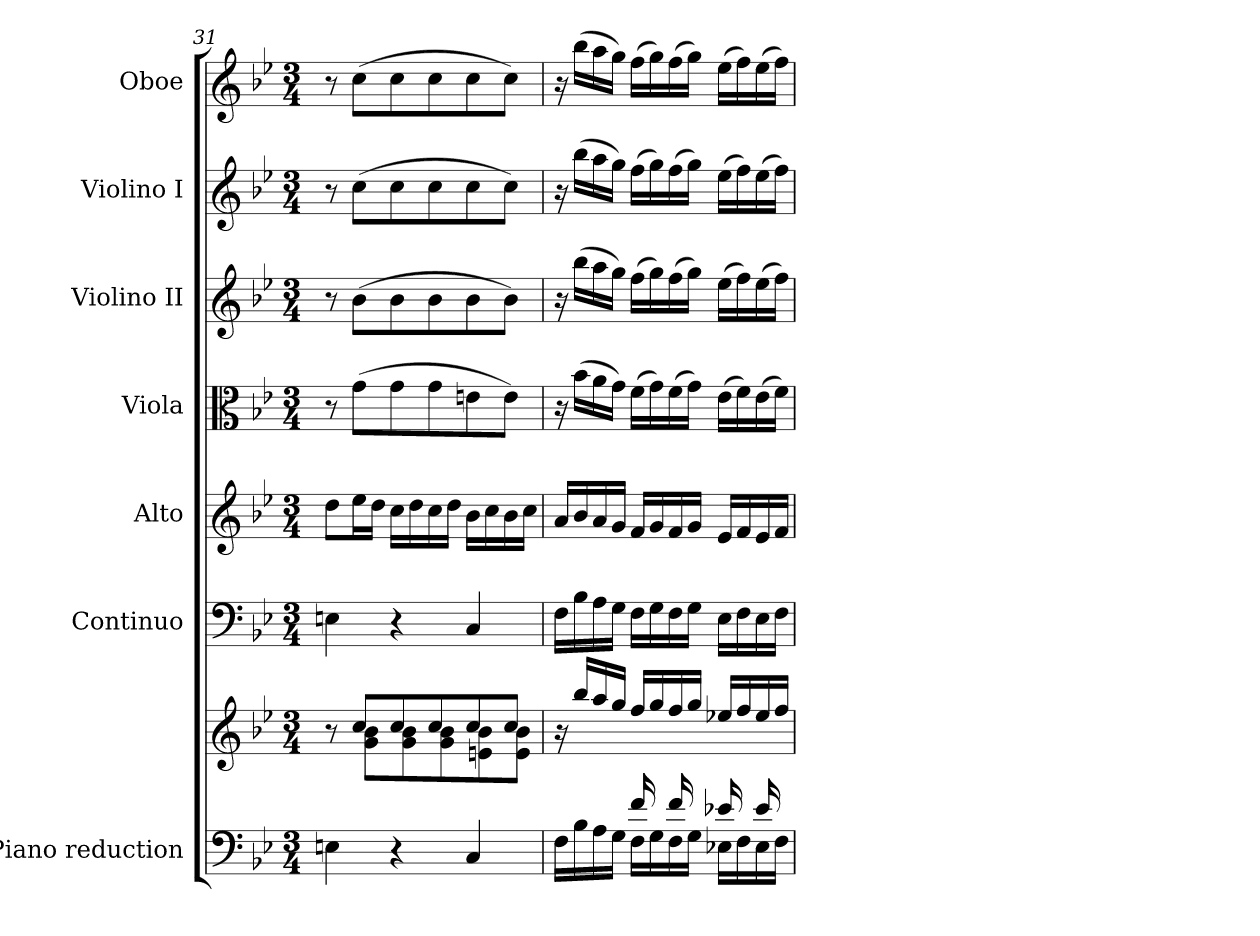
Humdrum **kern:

**kern	**kern	**kern	**kern	**kern	**kern	**kern	**kern
*part7	*part7	*part6	*part5	*part4	*part3	*part2	*part1
*staff8	*staff7	*staff6	*staff5	*staff4	*staff3	*staff2	*staff1
*I"Piano reduction	*	*I"Continuo	*I"Alto	*I"Viola	*I"Violino II	*I"Violino I	*I"Oboe
*I'Pno	*	*	*	*	*	*	*I'Ob
!!LO:PB:g=z
*clefF4	*clefG2	*clefF4	*clefG2	*clefC3	*clefG2	*clefG2	*clefG2
*k[b-e-]	*k[b-e-]	*k[b-e-]	*k[b-e-]	*k[b-e-]	*k[b-e-]	*k[b-e-]	*k[b-e-]
*M3/4	*M3/4	*M3/4	*M3/4	*M3/4	*M3/4	*M3/4	*M3/4
=31	=31	=31	=31	=31	=31	=31	=31
*	*^	*	*	*	*	*	*
4En\	8r	8ryy	4En\	8dd\L	8r	8r	8r	8r
.	8cc/L	8g\ 8b-\L	.	16ee-\L	(>8g\L	(>8b-\L	(>8cc\L	(>8cc\L
.	.	.	.	16dd\JJ	.	.	.	.
4r	8cc/	8g\ 8b-\	4r	16cc\LL	8g\	8b-\	8cc\	8cc\
.	.	.	.	16dd\	.	.	.	.
.	8cc/	8g\ 8b-\	.	16cc\	8g\	8b-\	8cc\	8cc\
.	.	.	.	16dd\JJ	.	.	.	.
4C/	8cc/	8en\ 8b-\	4C/	16b-\LL	8en\	8b-\	8cc\	8cc\
.	.	.	.	16cc\	.	.	.	.
.	8cc/J	8e\ 8b-\J	.	16b-\	8e\J)	8b-\J)	8cc\J)	8cc\J)
.	.	.	.	16cc\JJ	.	.	.	.
=32	=32	=32	=32	=32	=32	=32	=32	=32
*^	*	*	*	*	*	*	*	*
4ryy	16F\LL	16r	16ryy	16F\LL	16a/LL	16r	16r	16r	16r
.	16B-\	16bb-/LL	16b-\LL	16B-\	16b-/	(>16b-\LL	(>16bb-\LL	(>16bb-\LL	(>16bb-\LL
.	16A\	16aa/	16a\	16A\	16a/	16a\	16aa\	16aa\	16aa\
.	16G\JJ	16gg/JJ	16g\JJ	16G\JJ	16g/JJ	16g\JJ)	16gg\JJ)	16gg\JJ)	16gg\JJ)
16f/LL	16F\LL	16ff/LL	16ryy	16F\LL	16f/LL	(>16f\LL	(>16ff\LL	(>16ff\LL	(>16ff\LL
16ryy	16G\	16gg/	16g\	16G\	16g/	16g\)	16gg\)	16gg\)	16gg\)
16f/	16F\	16ff/	16ryy	16F\	16f/	(>16f\	(>16ff\	(>16ff\	(>16ff\
16ryy	16G\JJ	16gg/JJ	16g\JJ	16G\JJ	16g/JJ	16g\JJ)	16gg\JJ)	16gg\JJ)	16gg\JJ)
16e-X/LL	16E-X\LL	16ee-X/LL	16ryy	16E-\LL	16e-/LL	(>16e-\LL	(>16ee-\LL	(>16ee-\LL	(>16ee-\LL
16ryy	16F\	16ff/	16f\	16F\	16f/	16f\)	16ff\)	16ff\)	16ff\)
16e-/	16E-\	16ee-/	16ryy	16E-\	16e-/	(>16e-\	(>16ee-\	(>16ee-\	(>16ee-\
16ryy	16F\JJ	16ff/JJ	16f\JJ	16F\JJ	16f/JJ	16f\JJ)	16ff\JJ)	16ff\JJ)	16ff\JJ)
*v	*v	*	*	*	*	*	*	*	*
*	*v	*v	*	*	*	*	*	*
=	=	=	=	=	=	=	=
*-	*-	*-	*-	*-	*-	*-	*-
